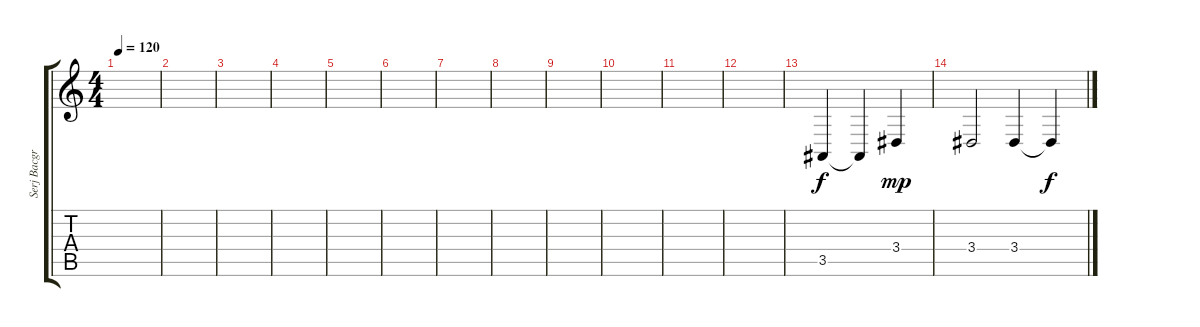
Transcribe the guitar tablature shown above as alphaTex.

\track ("Serj Bacground Voice" "Serj Bacgr") {instrument synthvoice}
\staff {score tabs}
\tuning (D4 A3 F3 C3 G2 C2) {hide}
\ts (4 4)
\tempo 120
\clef g2
\ks c
|
|
|
|
|
|
|
|
|
|
|
|
3.5.4 3.5{t}.4{dy f} 3.4.4{dy mp} |
3.4.2 3.4.4 3.4{t}.4{dy f}
